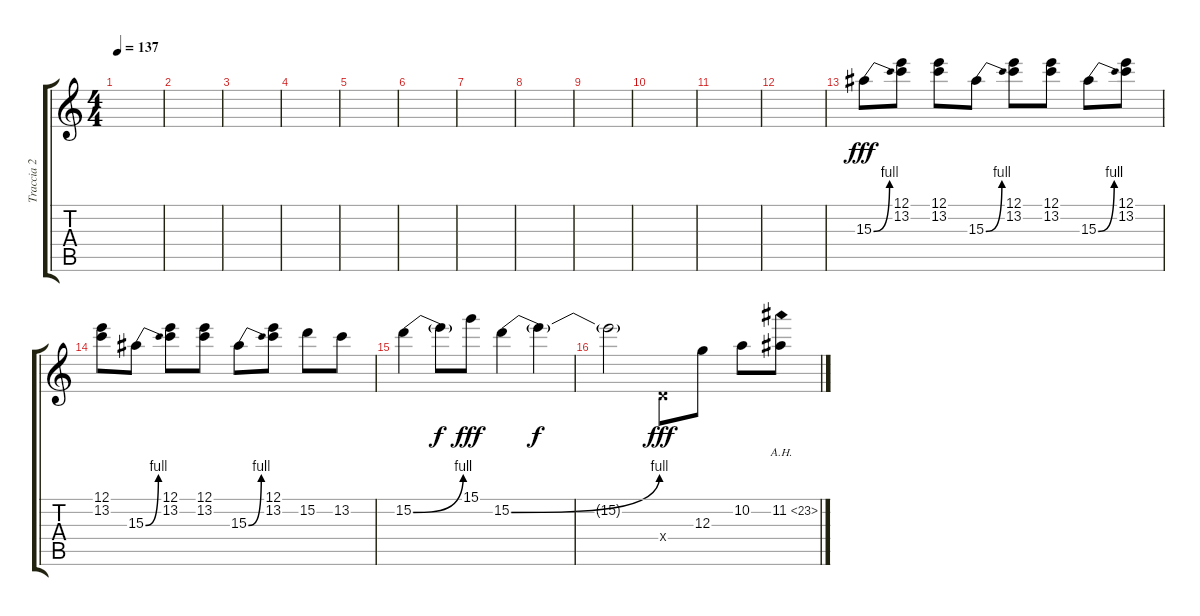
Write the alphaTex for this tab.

\track ("Traccia 2" "Traccia 2") {instrument overdrivenguitar}
\staff {score tabs}
\tuning (E4 B3 G3 D3 A2 E2) {hide}
\ts (4 4)
\tempo 137
\clef g2
\ks c
|
|
|
|
|
|
|
|
|
|
|
|
15.3{be (bend 0 0 60 4)}.8{dy fff} (12.1 13.2).8 (12.1 13.2).8 15.3{be (bend 0 0 60 4)}.8 (12.1 13.2).8 (12.1 13.2).8 15.3{be (bend 0 0 60 4)}.8 (12.1 13.2).8 |
(12.1 13.2).8 15.3{be (bend 0 0 60 4)}.8 (12.1 13.2).8 (12.1 13.2).8 15.3{be (bend 0 0 60 4)}.8 (12.1 13.2).8 15.2.8 13.2.8 |
15.2{be (bend 0 0 60 4)}.4 15.2{t}.8{dy f} 15.1.8{dy fff} 15.2{be (bend 0 0 60 4)}.4 15.2{t}.4{dy f} |
15.2{t}.2 0.4{x}.8{dy fff} 12.3.8 10.2.8 11.2{ah 12}.8
